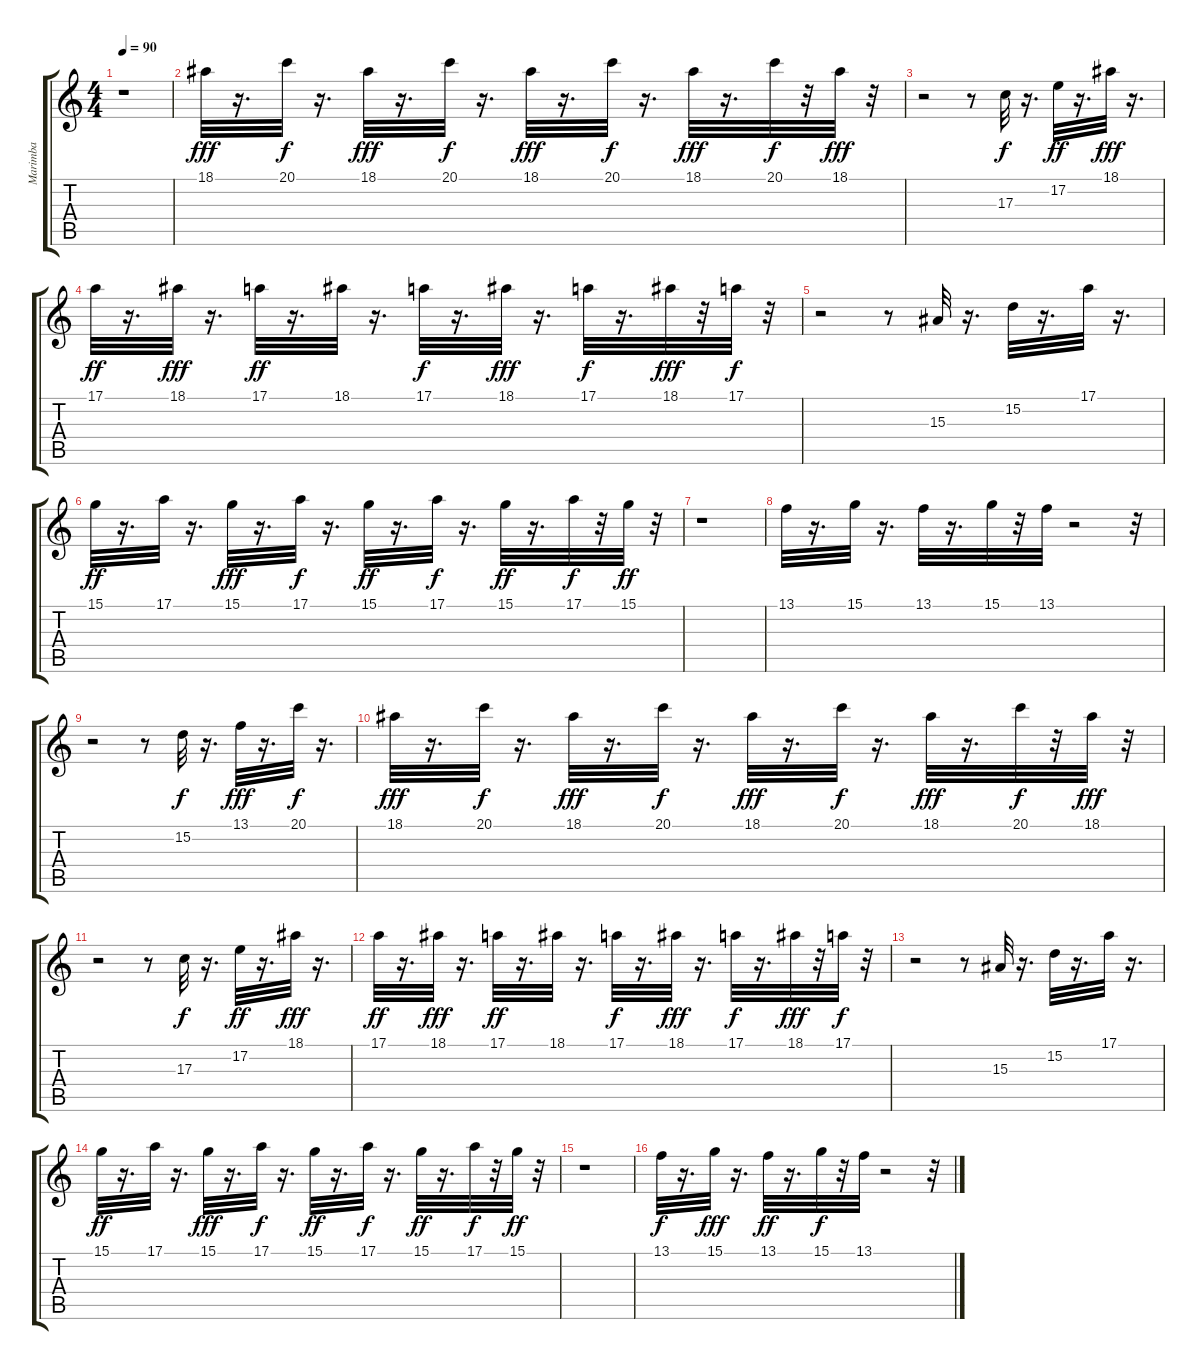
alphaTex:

\track ("Marimba" "Marimba") {instrument marimba}
\staff {score tabs}
\tuning (E4 B3 G3 D3 A2 E2) {hide}
\ts (4 4)
\tempo 90
\clef g2
\ks c
r.1{dy mp} |
18.1.32{dy fff} r.16{d} 20.1.32{dy f} r.16{d} 18.1.32{dy fff} r.16{d} 20.1.32{dy f} r.16{d} 18.1.32{dy fff} r.16{d} 20.1.32{dy f} r.16{d} 18.1.32{dy fff} r.16{d} 20.1.32{dy f} r.32 18.1.32{dy fff} r.32 |
r.2 r.8 17.3.32{dy f} r.16{d} 17.2.32{dy ff} r.16{d} 18.1.32{dy fff} r.16{d} |
17.1.32{dy ff} r.16{d} 18.1.32{dy fff} r.16{d} 17.1.32{dy ff} r.16{d} 18.1.32 r.16{d} 17.1.32{dy f} r.16{d} 18.1.32{dy fff} r.16{d} 17.1.32{dy f} r.16{d} 18.1.32{dy fff} r.32 17.1.32{dy f} r.32 |
r.2 r.8 15.3.32 r.16{d} 15.2.32 r.16{d} 17.1.32 r.16{d} |
15.1.32{dy ff} r.16{d} 17.1.32 r.16{d} 15.1.32{dy fff} r.16{d} 17.1.32{dy f} r.16{d} 15.1.32{dy ff} r.16{d} 17.1.32{dy f} r.16{d} 15.1.32{dy ff} r.16{d} 17.1.32{dy f} r.32 15.1.32{dy ff} r.32 |
r.1 |
13.1.32 r.16{d} 15.1.32 r.16{d} 13.1.32 r.16{d} 15.1.32 r.32 13.1.32 r.2 r.32 |
r.2 r.8 15.2.32{dy f} r.16{d} 13.1.32{dy fff} r.16{d} 20.1.32{dy f} r.16{d} |
18.1.32{dy fff} r.16{d} 20.1.32{dy f} r.16{d} 18.1.32{dy fff} r.16{d} 20.1.32{dy f} r.16{d} 18.1.32{dy fff} r.16{d} 20.1.32{dy f} r.16{d} 18.1.32{dy fff} r.16{d} 20.1.32{dy f} r.32 18.1.32{dy fff} r.32 |
r.2 r.8 17.3.32{dy f} r.16{d} 17.2.32{dy ff} r.16{d} 18.1.32{dy fff} r.16{d} |
17.1.32{dy ff} r.16{d} 18.1.32{dy fff} r.16{d} 17.1.32{dy ff} r.16{d} 18.1.32 r.16{d} 17.1.32{dy f} r.16{d} 18.1.32{dy fff} r.16{d} 17.1.32{dy f} r.16{d} 18.1.32{dy fff} r.32 17.1.32{dy f} r.32 |
r.2 r.8 15.3.32 r.16{d} 15.2.32 r.16{d} 17.1.32 r.16{d} |
15.1.32{dy ff} r.16{d} 17.1.32 r.16{d} 15.1.32{dy fff} r.16{d} 17.1.32{dy f} r.16{d} 15.1.32{dy ff} r.16{d} 17.1.32{dy f} r.16{d} 15.1.32{dy ff} r.16{d} 17.1.32{dy f} r.32 15.1.32{dy ff} r.32 |
r.1 |
13.1.32{dy f} r.16{d} 15.1.32{dy fff} r.16{d} 13.1.32{dy ff} r.16{d} 15.1.32{dy f} r.32 13.1.32 r.2 r.32
